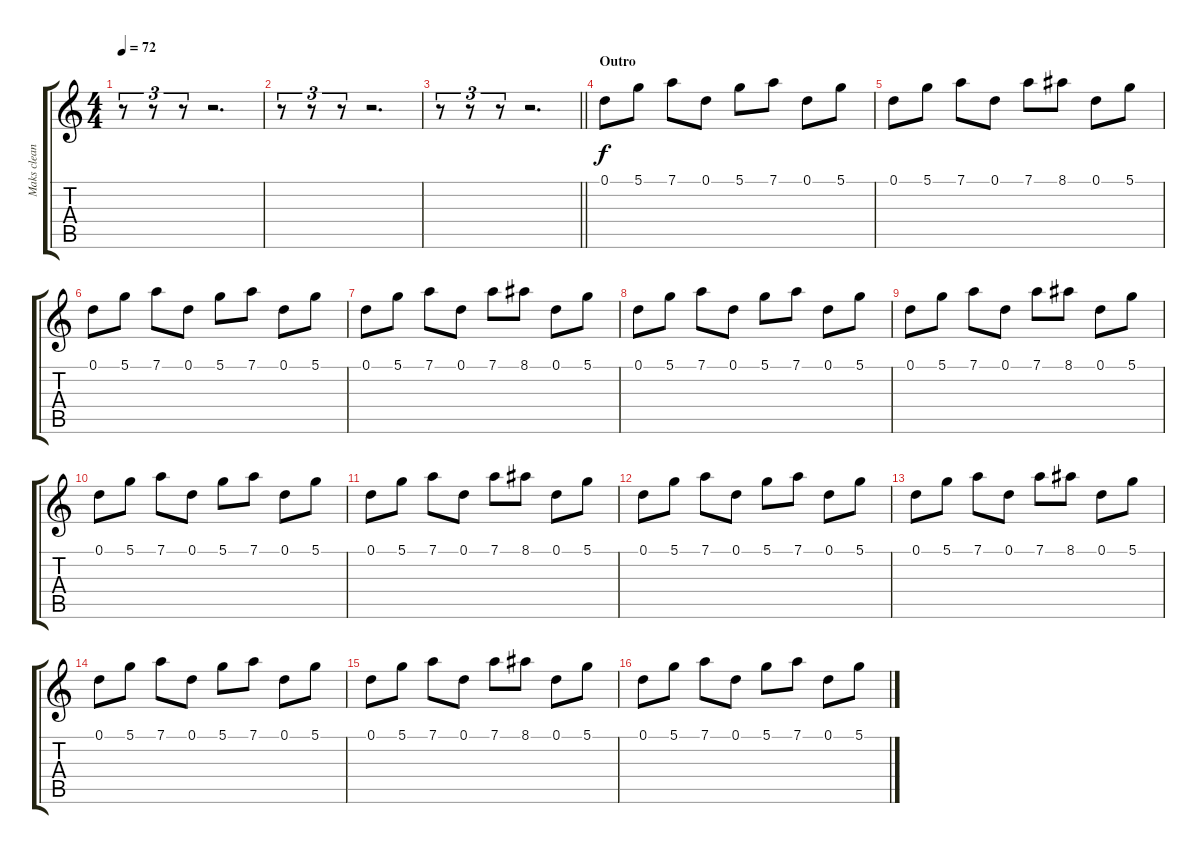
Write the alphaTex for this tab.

\track ("Maks clean" "Maks clean") {instrument distortionguitar}
\staff {score tabs}
\tuning (D4 A3 F3 C3 G2 C2) {hide}
\ts (4 4)
\tempo 72
\clef g2
\ks c
r.8{tu (3 2) dy f} r.8{tu (3 2)} r.8{tu (3 2)} r.2{d} |
r.8{tu (3 2)} r.8{tu (3 2)} r.8{tu (3 2)} r.2{d} |
\barLineRight lightlight
r.8{tu (3 2)} r.8{tu (3 2)} r.8{tu (3 2)} r.2{d} |
\section ("" "Outro")
0.1.8 5.1.8 7.1.8 0.1.8 5.1.8 7.1.8 0.1.8 5.1.8 |
0.1.8 5.1.8 7.1.8 0.1.8 7.1.8 8.1.8 0.1.8 5.1.8 |
0.1.8 5.1.8 7.1.8 0.1.8 5.1.8 7.1.8 0.1.8 5.1.8 |
0.1.8 5.1.8 7.1.8 0.1.8 7.1.8 8.1.8 0.1.8 5.1.8 |
0.1.8 5.1.8 7.1.8 0.1.8 5.1.8 7.1.8 0.1.8 5.1.8 |
0.1.8 5.1.8 7.1.8 0.1.8 7.1.8 8.1.8 0.1.8 5.1.8 |
0.1.8 5.1.8 7.1.8 0.1.8 5.1.8 7.1.8 0.1.8 5.1.8 |
0.1.8 5.1.8 7.1.8 0.1.8 7.1.8 8.1.8 0.1.8 5.1.8 |
0.1.8 5.1.8 7.1.8 0.1.8 5.1.8 7.1.8 0.1.8 5.1.8 |
0.1.8 5.1.8 7.1.8 0.1.8 7.1.8 8.1.8 0.1.8 5.1.8 |
0.1.8 5.1.8 7.1.8 0.1.8 5.1.8 7.1.8 0.1.8 5.1.8 |
0.1.8 5.1.8 7.1.8 0.1.8 7.1.8 8.1.8 0.1.8 5.1.8 |
0.1.8 5.1.8 7.1.8 0.1.8 5.1.8 7.1.8 0.1.8 5.1.8
